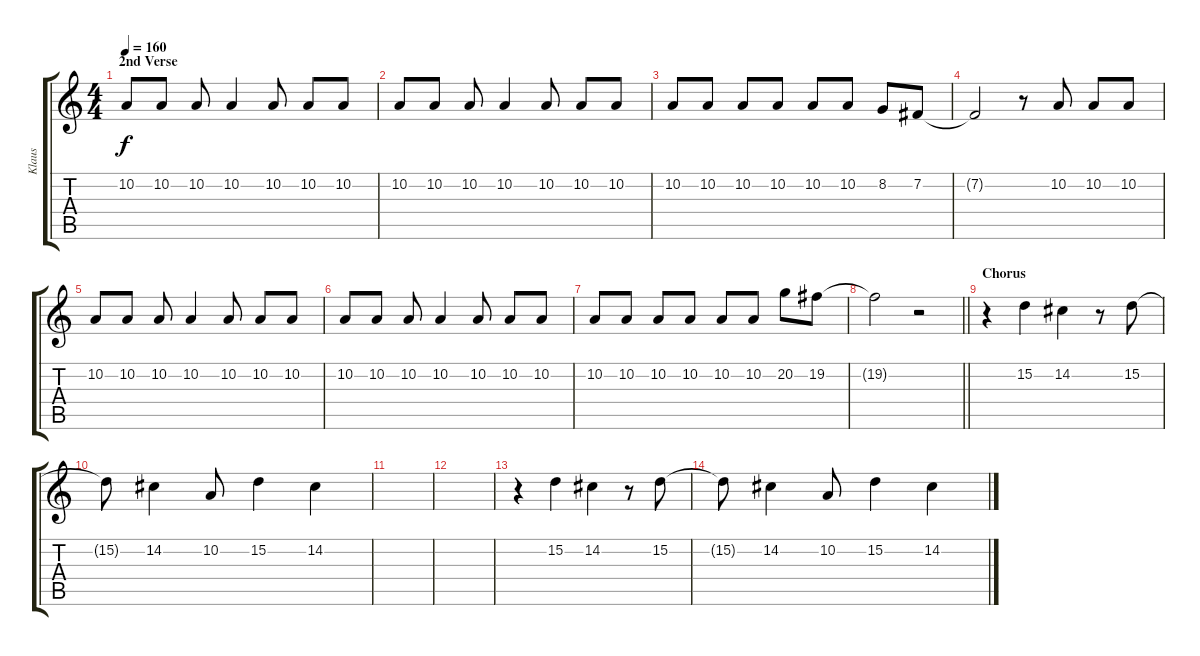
\track ("Klaus" "Klaus") {instrument englishhorn}
\staff {score tabs}
\tuning (E4 B3 G3 D3 A2 E2) {hide}
\ts (4 4)
\section ("" "2nd Verse")
\tempo 160
\clef g2
\ks c
10.2.8{dy f} 10.2.8 10.2.8 10.2.4 10.2.8 10.2.8 10.2.8 |
10.2.8 10.2.8 10.2.8 10.2.4 10.2.8 10.2.8 10.2.8 |
10.2.8 10.2.8 10.2.8 10.2.8 10.2.8 10.2.8 8.2.8 7.2.8 |
7.2{t}.2 r.8 10.2.8 10.2.8 10.2.8 |
10.2.8 10.2.8 10.2.8 10.2.4 10.2.8 10.2.8 10.2.8 |
10.2.8 10.2.8 10.2.8 10.2.4 10.2.8 10.2.8 10.2.8 |
10.2.8 10.2.8 10.2.8 10.2.8 10.2.8 10.2.8 20.2.8 19.2.8 |
\barLineRight lightlight
19.2{t}.2 r.2 |
\section ("" "Chorus")
r.4 15.2.4 14.2.4 r.8 15.2.8 |
15.2{t}.8 14.2.4 10.2.8 15.2.4 14.2.4 |
|
|
r.4 15.2.4 14.2.4 r.8 15.2.8 |
15.2{t}.8 14.2.4 10.2.8 15.2.4 14.2.4
